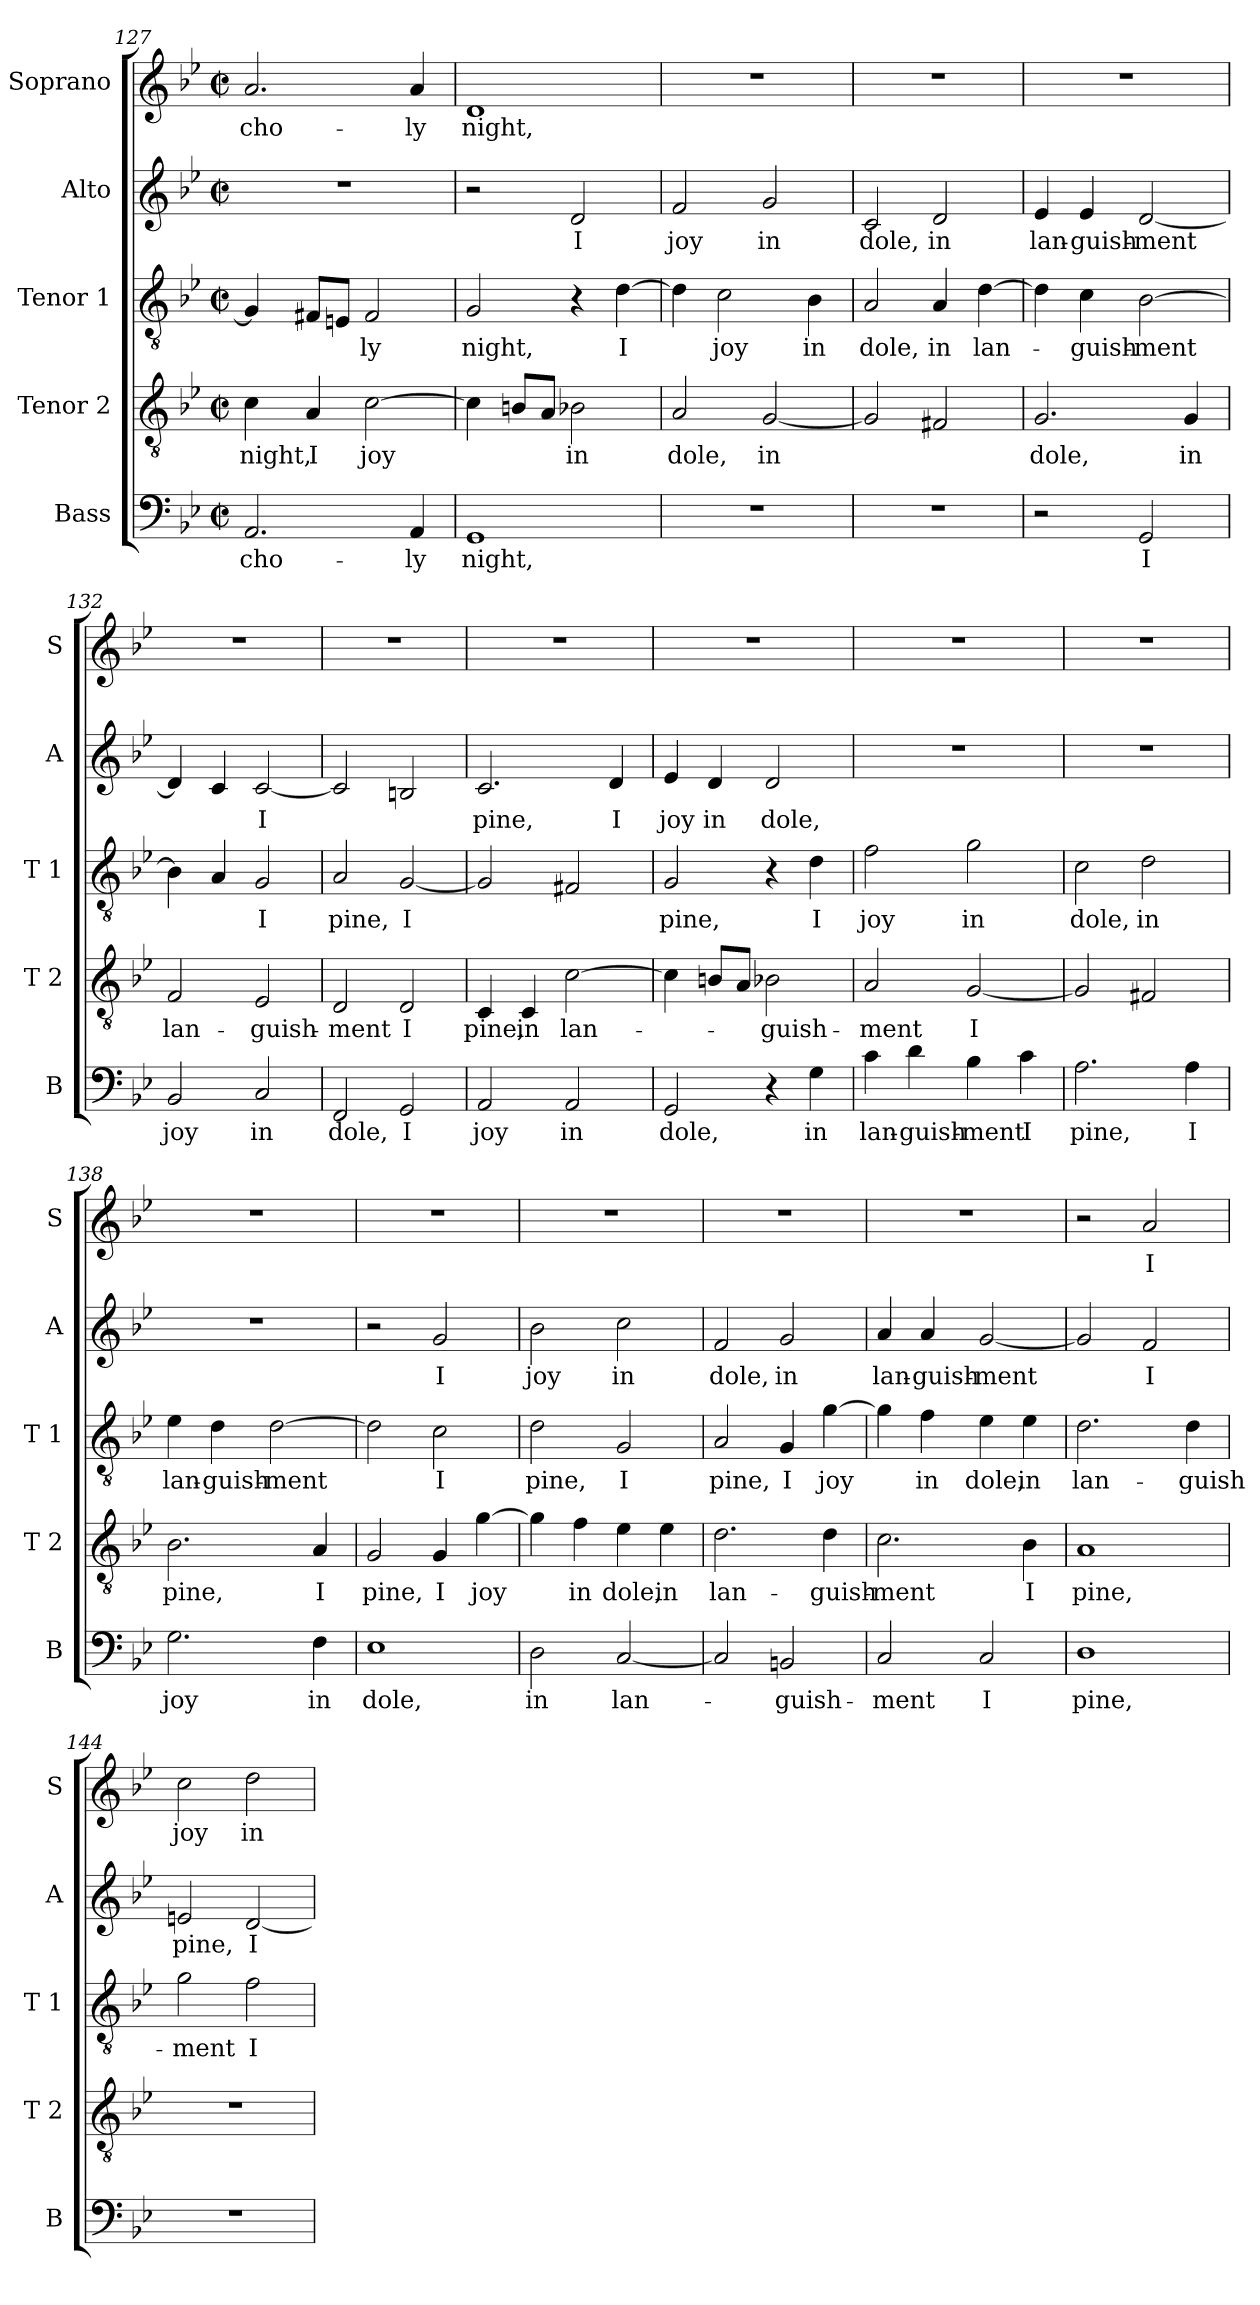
**kern	**text	**kern	**text	**kern	**text	**kern	**text	**kern	**text
*part5	*part5	*part4	*part4	*part3	*part3	*part2	*part2	*part1	*part1
*staff5	*staff5	*staff4	*staff4	*staff3	*staff3	*staff2	*staff2	*staff1	*staff1
*I"Bass	*	*I"Tenor 2	*	*I"Tenor 1	*	*I"Alto	*	*I"Soprano	*
*I'B	*	*I'T 2	*	*I'T 1	*	*I'A	*	*I'S	*
*clefF4	*	*clefGv2	*	*clefGv2	*	*clefG2	*	*clefG2	*
*k[b-e-]	*	*k[b-e-]	*	*k[b-e-]	*	*k[b-e-]	*	*k[b-e-]	*
*B-:	*	*B-:	*	*B-:	*	*B-:	*	*B-:	*
*M2/2	*	*M2/2	*	*M2/2	*	*M2/2	*	*M2/2	*
*met(c|)	*	*met(c|)	*	*met(c|)	*	*met(c|)	*	*met(c|)	*
=127	=127	=127	=127	=127	=127	=127	=127	=127	=127
2.AA/	-cho-	4c\	night,	4G/]	.	1r	.	2.a/	-cho-
.	.	4A/	I	8F#X/L	.	.	.	.	.
.	.	.	.	8En/J	.	.	.	.	.
.	.	[2c\	joy	2F#/	-ly	.	.	.	.
4AA/	-ly	.	.	.	.	.	.	4a/	-ly
=128	=128	=128	=128	=128	=128	=128	=128	=128	=128
1GG	night,	4c\]	.	2G/	night,	2r	.	1d	night,
.	.	8Bn/L	.	.	.	.	.	.	.
.	.	8A/J	.	.	.	.	.	.	.
.	.	2B-X\	in	4r	.	2d/	I	.	.
.	.	.	.	[4d\	I	.	.	.	.
=129	=129	=129	=129	=129	=129	=129	=129	=129	=129
1r	.	2A/	dole,	4d\]	.	2f/	joy	1r	.
.	.	.	.	2c\	joy	.	.	.	.
.	.	[2G/	in	.	.	2g/	in	.	.
.	.	.	.	4B-\	in	.	.	.	.
!!LO:PB:g=z
=130	=130	=130	=130	=130	=130	=130	=130	=130	=130
1r	.	2G/]	.	2A/	dole,	2c/	dole,	1r	.
.	.	2F#X/	.	4A/	in	2d/	in	.	.
.	.	.	.	[4d\	lan-	.	.	.	.
=131	=131	=131	=131	=131	=131	=131	=131	=131	=131
2r	.	2.G/	dole,	4d\]	.	4e-/	lan-	1r	.
.	.	.	.	4c\	-guish-	4e-/	-guish-	.	.
2GG/	I	.	.	[2B-\	-ment	[2d/	-ment	.	.
.	.	4G/	in	.	.	.	.	.	.
=132	=132	=132	=132	=132	=132	=132	=132	=132	=132
2BB-/	joy	2F/	lan-	4B-\]	.	4d/]	.	1r	.
.	.	.	.	4A/	.	4c/	.	.	.
2C/	in	2E-/	-guish-	2G/	I	[2c/	I	.	.
=133	=133	=133	=133	=133	=133	=133	=133	=133	=133
2FF/	dole,	2D/	-ment	2A/	pine,	2c/]	.	1r	.
2GG/	I	2D/	I	[2G/	I	2Bn/	.	.	.
=134	=134	=134	=134	=134	=134	=134	=134	=134	=134
2AA/	joy	4C/	pine,	2G/]	.	2.c/	pine,	1r	.
.	.	4C/	in	.	.	.	.	.	.
2AA/	in	[2c\	lan-	2F#X/	.	.	.	.	.
.	.	.	.	.	.	4d/	I	.	.
=135	=135	=135	=135	=135	=135	=135	=135	=135	=135
2GG/	dole,	4c\]	.	2G/	pine,	4e-/	joy	1r	.
.	.	8Bn/L	.	.	.	4d/	in	.	.
.	.	8A/J	.	.	.	.	.	.	.
4r	.	2B-X\	-guish-	4r	.	2d/	dole,	.	.
4G\	in	.	.	4d\	I	.	.	.	.
!!LO:LB:g=z
=136	=136	=136	=136	=136	=136	=136	=136	=136	=136
4c\	lan-	2A/	-ment	2f\	joy	1r	.	1r	.
4d\	-guish-	.	.	.	.	.	.	.	.
4B-\	-ment	[2G/	I	2g\	in	.	.	.	.
4c\	I	.	.	.	.	.	.	.	.
=137	=137	=137	=137	=137	=137	=137	=137	=137	=137
2.A\	pine,	2G/]	.	2c\	dole,	1r	.	1r	.
.	.	2F#X/	.	2d\	in	.	.	.	.
4A\	I	.	.	.	.	.	.	.	.
=138	=138	=138	=138	=138	=138	=138	=138	=138	=138
2.G\	joy	2.B-\	pine,	4e-\	lan-	1r	.	1r	.
.	.	.	.	4d\	-guish-	.	.	.	.
.	.	.	.	[2d\	-ment	.	.	.	.
4F\	in	4A/	I	.	.	.	.	.	.
=139	=139	=139	=139	=139	=139	=139	=139	=139	=139
1E-	dole,	2G/	pine,	2d\]	.	2r	.	1r	.
.	.	4G/	I	2c\	I	2g/	I	.	.
.	.	[4g\	joy	.	.	.	.	.	.
=140	=140	=140	=140	=140	=140	=140	=140	=140	=140
2D\	in	4g\]	.	2d\	pine,	2b-\	joy	1r	.
.	.	4f\	in	.	.	.	.	.	.
[2C/	lan-	4e-\	dole,	2G/	I	2cc\	in	.	.
.	.	4e-\	in	.	.	.	.	.	.
!!LO:PB:g=z
=141	=141	=141	=141	=141	=141	=141	=141	=141	=141
2C/]	.	2.d\	lan-	2A/	pine,	2f/	dole,	1r	.
2BBn/	-guish-	.	.	4G/	I	2g/	in	.	.
.	.	4d\	-guish-	[4g\	joy	.	.	.	.
=142	=142	=142	=142	=142	=142	=142	=142	=142	=142
2C/	-ment	2.c\	-ment	4g\]	.	4a/	lan-	1r	.
.	.	.	.	4f\	in	4a/	-guish-	.	.
2C/	I	.	.	4e-\	dole,	[2g/	-ment	.	.
.	.	4B-\	I	4e-\	in	.	.	.	.
=143	=143	=143	=143	=143	=143	=143	=143	=143	=143
1D	pine,	1A	pine,	2.d\	lan-	2g/]	.	2r	.
.	.	.	.	.	.	2f/	I	2a/	I
.	.	.	.	4d\	-guish-	.	.	.	.
=144	=144	=144	=144	=144	=144	=144	=144	=144	=144
1r	.	1r	.	2g\	-ment	2en/	pine,	2cc\	joy
.	.	.	.	2f\	I	[2d/	I	2dd\	in
=	=	=	=	=	=	=	=	=	=
*-	*-	*-	*-	*-	*-	*-	*-	*-	*-
